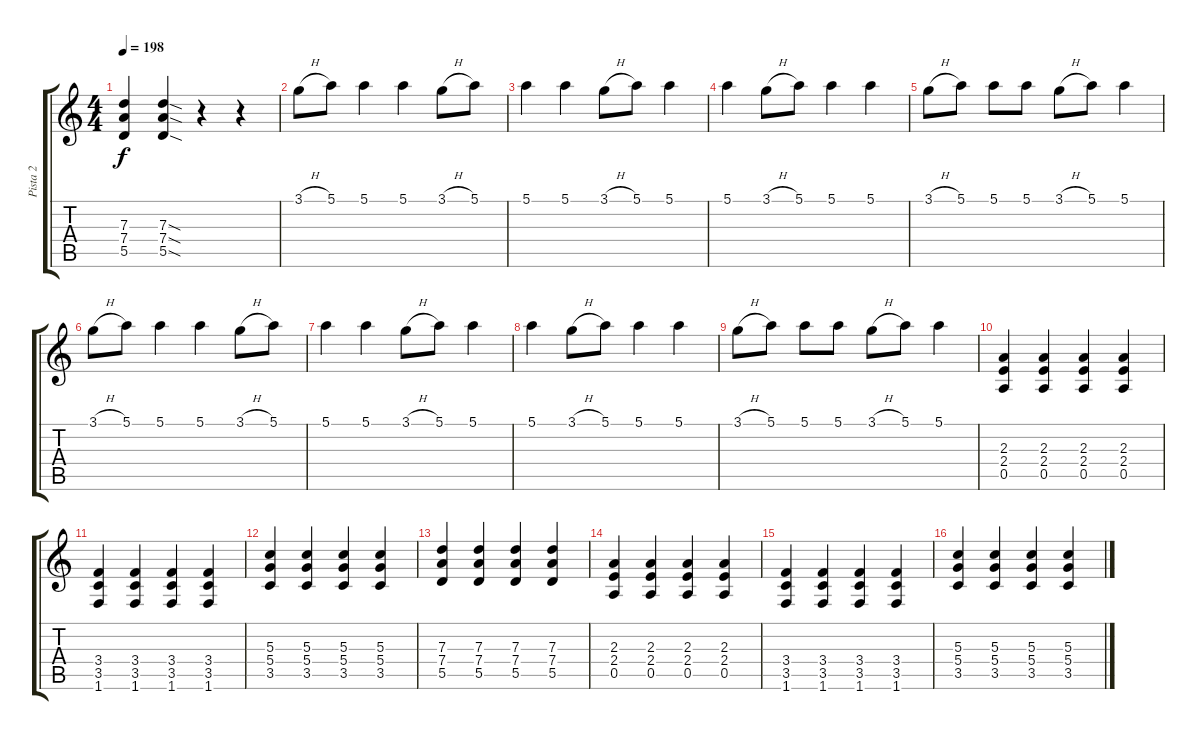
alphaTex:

\track ("Pista 2" "Pista 2") {instrument overdrivenguitar}
\staff {score tabs}
\tuning (E4 B3 G3 D3 A2 E2) {hide}
\ts (4 4)
\tempo 198
\clef g2
\ks c
(7.3 7.4 5.5).4{dy f} (7.3{sod} 7.4{sod} 5.5{sod}).4 r.4 r.4 |
3.1{h}.8 5.1.8 5.1.4 5.1.4 3.1{h}.8 5.1.8 |
5.1.4 5.1.4 3.1{h}.8 5.1.8 5.1.4 |
5.1.4 3.1{h}.8 5.1.8 5.1.4 5.1.4 |
3.1{h}.8 5.1.8 5.1.8 5.1.8 3.1{h}.8 5.1.8 5.1.4 |
3.1{h}.8 5.1.8 5.1.4 5.1.4 3.1{h}.8 5.1.8 |
5.1.4 5.1.4 3.1{h}.8 5.1.8 5.1.4 |
5.1.4 3.1{h}.8 5.1.8 5.1.4 5.1.4 |
3.1{h}.8 5.1.8 5.1.8 5.1.8 3.1{h}.8 5.1.8 5.1.4 |
(2.3 2.4 0.5).4 (2.3 2.4 0.5).4 (2.3 2.4 0.5).4 (2.3 2.4 0.5).4 |
(3.4 3.5 1.6).4 (3.4 3.5 1.6).4 (3.4 3.5 1.6).4 (3.4 3.5 1.6).4 |
(5.3 5.4 3.5).4 (5.3 5.4 3.5).4 (5.3 5.4 3.5).4 (5.3 5.4 3.5).4 |
(7.3 7.4 5.5).4 (7.3 7.4 5.5).4 (7.3 7.4 5.5).4 (7.3 7.4 5.5).4 |
(2.3 2.4 0.5).4 (2.3 2.4 0.5).4 (2.3 2.4 0.5).4 (2.3 2.4 0.5).4 |
(3.4 3.5 1.6).4 (3.4 3.5 1.6).4 (3.4 3.5 1.6).4 (3.4 3.5 1.6).4 |
(5.3 5.4 3.5).4 (5.3 5.4 3.5).4 (5.3 5.4 3.5).4 (5.3 5.4 3.5).4
